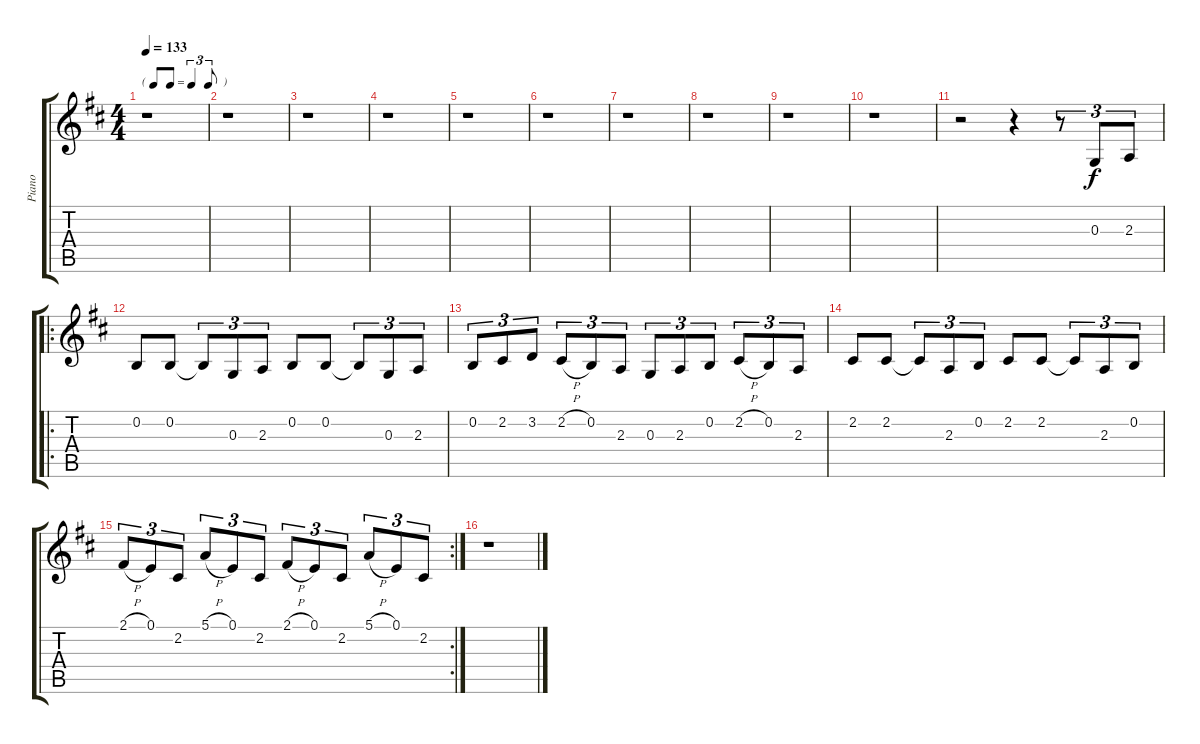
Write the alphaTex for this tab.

\track ("Piano" "Piano") {instrument brightacousticpiano}
\staff {score tabs}
\tuning (E4 B3 G3 D3 A2 E2) {hide}
\ts (4 4)
\tf triplet8th
\tempo 133
\clef g2
\ks d
r.1{dy f} |
r.1 |
r.1 |
r.1 |
r.1 |
r.1 |
r.1 |
r.1 |
r.1 |
r.1 |
r.2{volume 16 balance 13 instrument distortionguitar} r.4 r.8{tu (3 2)} 0.3.8{tu (3 2)} 2.3.8{tu (3 2)} |
\ro
0.2.8 0.2.8 0.2{t}.8{tu (3 2)} 0.3.8{tu (3 2)} 2.3.8{tu (3 2)} 0.2.8 0.2.8 0.2{t}.8{tu (3 2)} 0.3.8{tu (3 2)} 2.3.8{tu (3 2)} |
0.2.8{tu (3 2)} 2.2.8{tu (3 2)} 3.2.8{tu (3 2)} 2.2{h}.8{tu (3 2)} 0.2.8{tu (3 2)} 2.3.8{tu (3 2)} 0.3.8{tu (3 2)} 2.3.8{tu (3 2)} 0.2.8{tu (3 2)} 2.2{h}.8{tu (3 2)} 0.2.8{tu (3 2)} 2.3.8{tu (3 2)} |
2.2.8 2.2.8 2.2{t}.8{tu (3 2)} 2.3.8{tu (3 2)} 0.2.8{tu (3 2)} 2.2.8 2.2.8 2.2{t}.8{tu (3 2)} 2.3.8{tu (3 2)} 0.2.8{tu (3 2)} |
\rc 2
2.1{h}.8{tu (3 2)} 0.1.8{tu (3 2)} 2.2.8{tu (3 2)} 5.1{h}.8{tu (3 2)} 0.1.8{tu (3 2)} 2.2.8{tu (3 2)} 2.1{h}.8{tu (3 2)} 0.1.8{tu (3 2)} 2.2.8{tu (3 2)} 5.1{h}.8{tu (3 2)} 0.1.8{tu (3 2)} 2.2.8{tu (3 2)} |
r.1{volume 13 balance 3 instrument brightacousticpiano}
